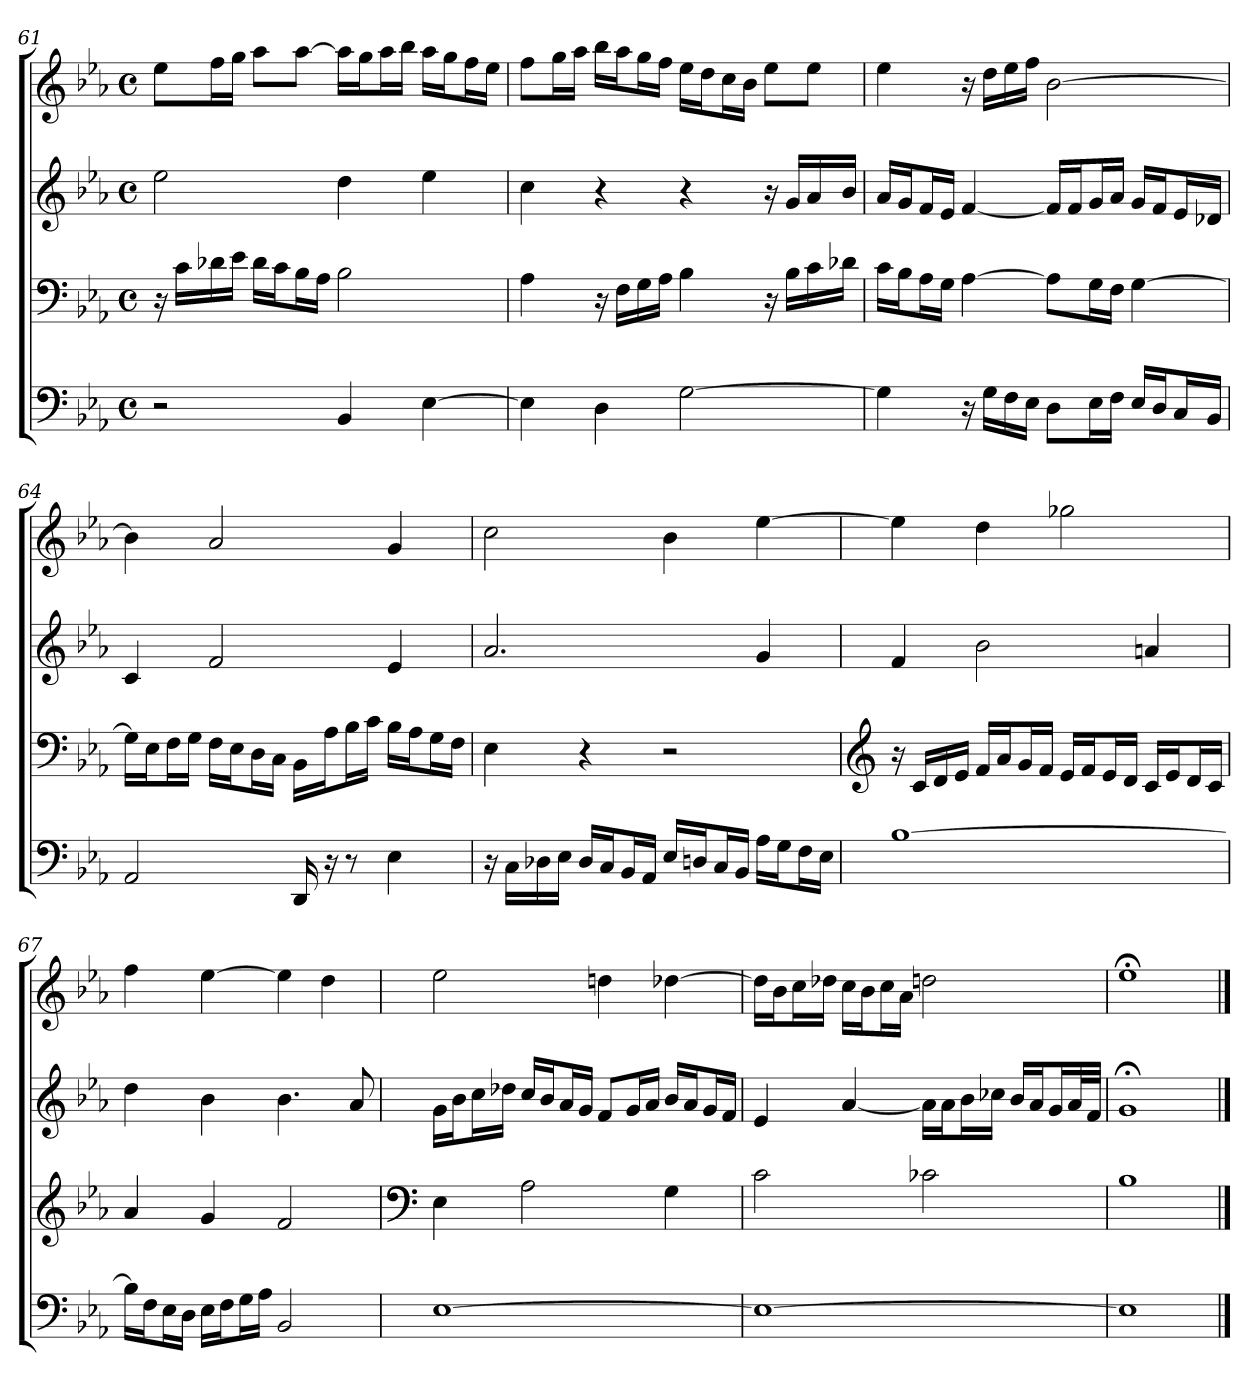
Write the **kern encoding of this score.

**kern	**kern	**kern	**kern
*part4	*part3	*part2	*part1
*staff4	*staff3	*staff2	*staff1
*clefF4	*clefF4	*clefG2	*clefG2
*k[b-e-a-]	*k[b-e-a-]	*k[b-e-a-]	*k[b-e-a-]
*E-:	*E-:	*E-:	*E-:
*M4/4	*M4/4	*M4/4	*M4/4
*met(c)	*met(c)	*met(c)	*met(c)
=61	=61	=61	=61
2r	16r	2ee-	8ee-\L
.	16c\LL	.	.
.	16d-X\	.	16ff\L
.	16e-\JJ	.	16gg\JJ
.	16d-\LL	.	8aa-\L
.	16c\J	.	.
.	16B-\L	.	[8aa-\J
.	16A-\JJ	.	.
4BB-	2B-	4dd	16aa-\LL]
.	.	.	16gg\J
.	.	.	16aa-\L
.	.	.	16bb-\JJ
[4E-	.	4ee-	16aa-\LL
.	.	.	16gg\J
.	.	.	16ff\L
.	.	.	16ee-\JJ
=62	=62	=62	=62
4E-]	4A-	4cc	8ff\L
.	.	.	16gg\L
.	.	.	16aa-\JJ
4D	16r	4r	16bb-\LL
.	16F\LL	.	16aa-\J
.	16G\	.	16gg\L
.	16A-\JJ	.	16ff\JJ
[2G	4B-	4r	16ee-\LL
.	.	.	16dd\J
.	.	.	16cc\L
.	.	.	16b-\JJ
.	16r	16r	8ee-\L
.	16B-\LL	16g/LL	.
.	16c\	16a-/	8ee-\J
.	16d-X\JJ	16b-/JJ	.
=63	=63	=63	=63
4G]	16c\LL	16a-/LL	4ee-
.	16B-\J	16g/J	.
.	16A-\L	16f/L	.
.	16G\JJ	16e-/JJ	.
16r	[4A-	[4f	16r
16G\LL	.	.	16dd\LL
16F\	.	.	16ee-\
16E-\JJ	.	.	16ff\JJ
8D\L	8A-\L]	16f/LL]	[2b-
.	.	16f/J	.
16E-\L	16G\L	16g/L	.
16F\JJ	16F\JJ	16a-/JJ	.
16E-/LL	[4G	16g/LL	.
16D/J	.	16f/J	.
16C/L	.	16e-/L	.
16BB-/JJ	.	16d-X/JJ	.
=64	=64	=64	=64
2AA-	16G\LL]	4c	4b-]
.	16E-\J	.	.
.	16F\L	.	.
.	16G\JJ	.	.
.	16F\LL	2f	2a-
.	16E-\J	.	.
.	16D\L	.	.
.	16C\JJ	.	.
16DD	16BB-\LL	.	.
16r	16A-\J	.	.
8r	16B-\L	.	.
.	16c\JJ	.	.
4E-	16B-\LL	4e-	4g
.	16A-\J	.	.
.	16G\L	.	.
.	16F\JJ	.	.
=65	=65	=65	=65
16r	4E-	2.a-	2cc
16C\LL	.	.	.
16D-X\	.	.	.
16E-\JJ	.	.	.
16D-/LL	4r	.	.
16C/J	.	.	.
16BB-/L	.	.	.
16AA-/JJ	.	.	.
16E-/LL	2r	.	4b-
16Dn/J	.	.	.
16C/L	.	.	.
16BB-/JJ	.	.	.
16A-\LL	.	4g	[4ee-
16G\J	.	.	.
16F\L	.	.	.
16E-\JJ	.	.	.
=66	=66	=66	=66
*	*clefG2	*	*
[1B-	16r	4f	4ee-]
.	16c/LL	.	.
.	16d/	.	.
.	16e-/JJ	.	.
.	16f/LL	2b-	4dd
.	16a-/J	.	.
.	16g/L	.	.
.	16f/JJ	.	.
.	16e-/LL	.	2gg-X
.	16f/J	.	.
.	16e-/L	.	.
.	16d/JJ	.	.
.	16c/LL	4an	.
.	16e-/J	.	.
.	16d/L	.	.
.	16c/JJ	.	.
=67	=67	=67	=67
16B-\LL]	4a-	4dd	4ff
16F\J	.	.	.
16E-\L	.	.	.
16D\JJ	.	.	.
16E-\LL	4g	4b-	[4ee-
16F\J	.	.	.
16G\L	.	.	.
16A-\JJ	.	.	.
2BB-	2f	4.b-	4ee-]
.	.	.	4dd
.	.	8a-	.
=68	=68	=68	=68
*	*clefF4	*	*
[1E-	4E-	16g\LL	2ee-
.	.	16b-\J	.
.	.	16cc\L	.
.	.	16dd-X\JJ	.
.	2A-	16cc/LL	.
.	.	16b-/J	.
.	.	16a-/L	.
.	.	16g/JJ	.
.	.	8f/L	4ddn
.	.	16g/L	.
.	.	16a-/JJ	.
.	4G	16b-/LL	[4dd-X
.	.	16a-/J	.
.	.	16g/L	.
.	.	16f/JJ	.
=69	=69	=69	=69
1E-_	2c	4e-	16dd-\LL]
.	.	.	16b-\J
.	.	.	16cc\L
.	.	.	16dd-X\JJ
.	.	[4a-	16cc\LL
.	.	.	16b-\J
.	.	.	16cc\L
.	.	.	16a-\JJ
.	2c-X	16a-\LL]	2ddn
.	.	16a-\J	.
.	.	16b-\L	.
.	.	16cc-X\JJ	.
.	.	16b-/LL	.
.	.	16a-/J	.
.	.	16g/L	.
.	.	32a-/L	.
.	.	32f/JJJ	.
=70	=70	=70	=70
1E-]	1B-	1g;<	1ee-;<
==	==	==	==
*-	*-	*-	*-
